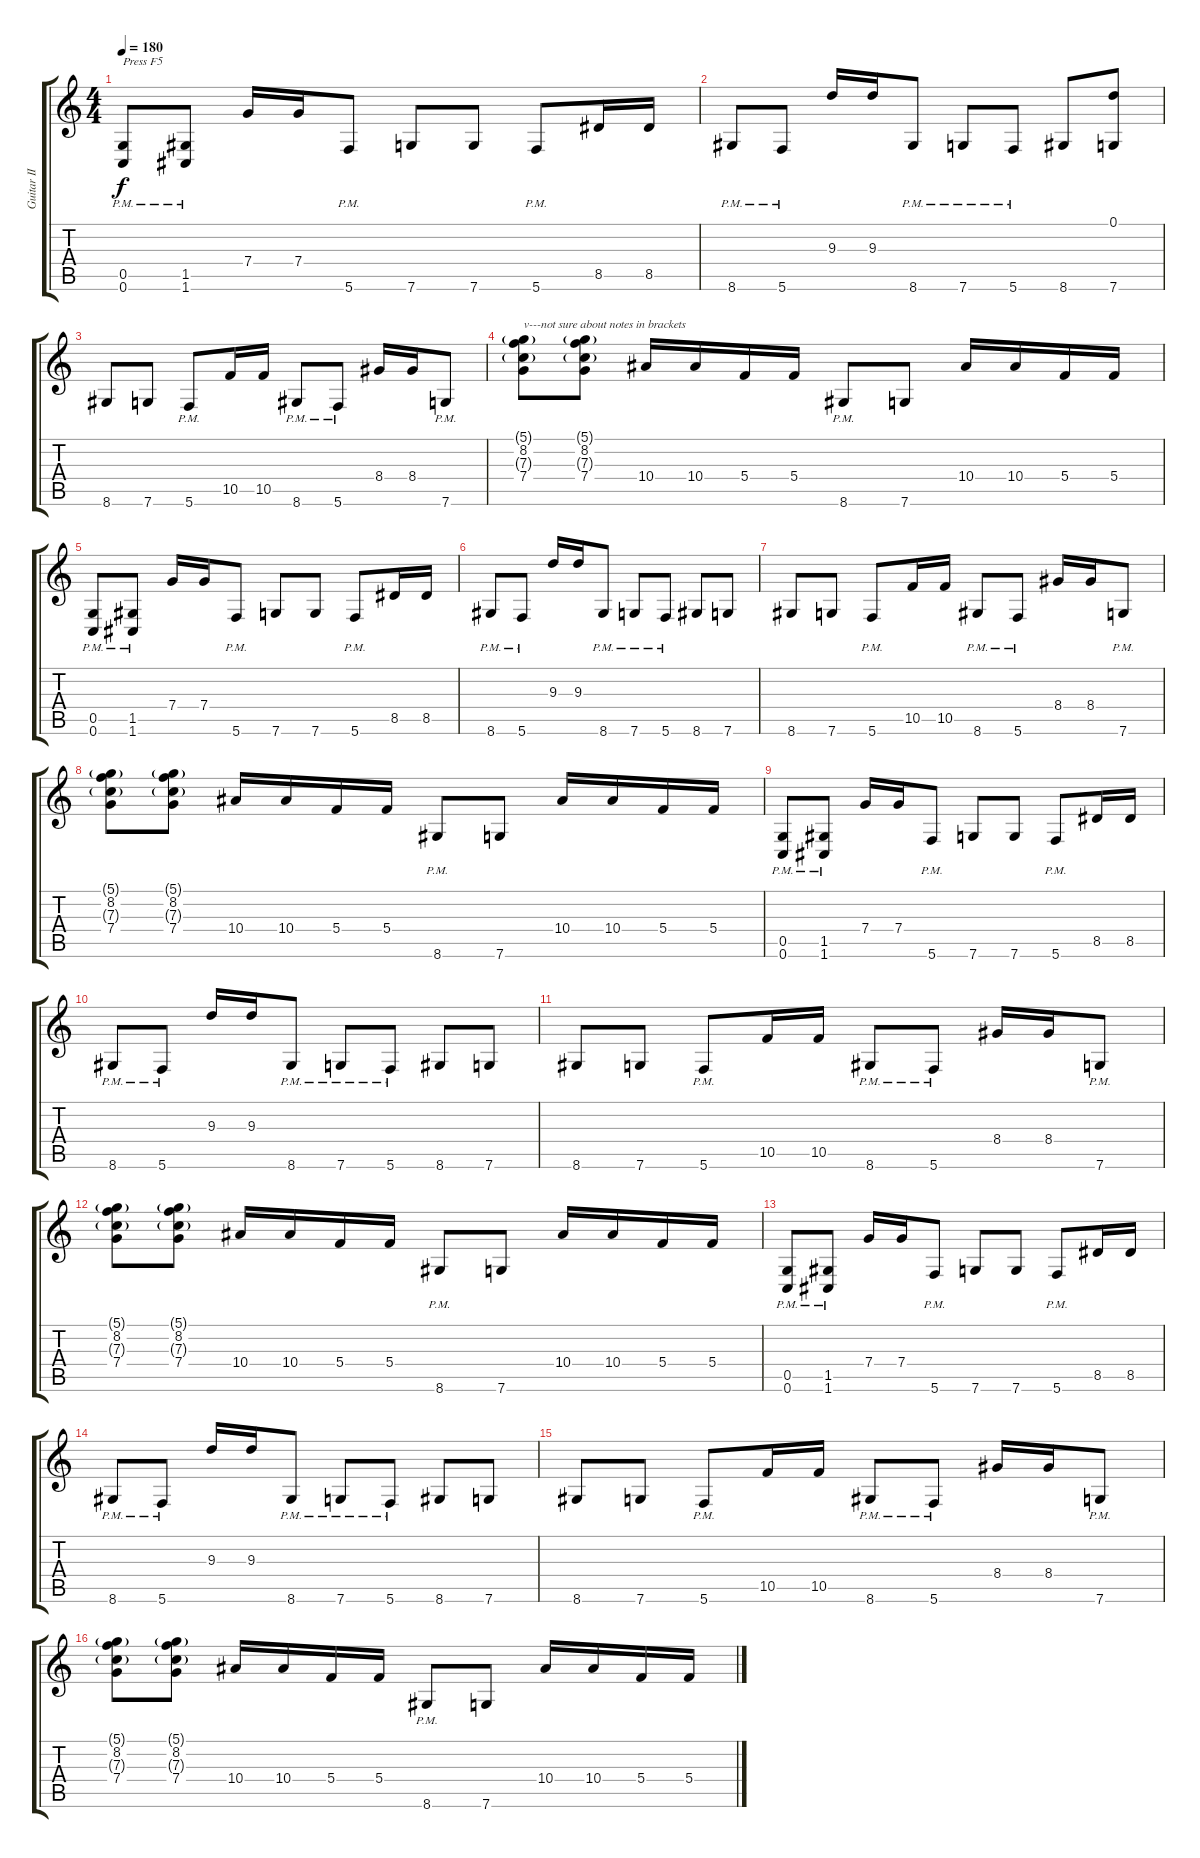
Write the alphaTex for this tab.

\track ("Guitar II" "Guitar II") {instrument distortionguitar}
\staff {score tabs}
\tuning (D4 A3 F3 C3 G2 C2) {hide}
\ts (4 4)
\tempo 180
\clef g2
\ks c
(0.5{pm} 0.6{pm}).8{txt "Press F5" dy f instrument distortionguitar} (1.5{pm} 1.6{pm}).8 7.4.16 7.4.16 5.6{pm}.8 7.6.8 7.6.8 5.6{pm}.8 8.5.16 8.5.16 |
8.6{pm}.8 5.6{pm}.8 9.3.16 9.3.16 8.6{pm}.8 7.6{pm}.8 5.6{pm}.8 8.6.8 (0.1 7.6).8 |
8.6.8 7.6.8 5.6{pm}.8 10.5.16 10.5.16 8.6{pm}.8 5.6{pm}.8 8.4.16 8.4.16 7.6{pm}.8 |
(5.1{g} 8.2 7.3{g} 7.4).8{txt "v---not sure about notes in brackets"} (5.1{g} 8.2 7.3{g} 7.4).8 10.4.16 10.4.16 5.4.16 5.4.16 8.6{pm}.8 7.6.8 10.4.16 10.4.16 5.4.16 5.4.16 |
(0.5{pm} 0.6{pm}).8 (1.5{pm} 1.6{pm}).8 7.4.16 7.4.16 5.6{pm}.8 7.6.8 7.6.8 5.6{pm}.8 8.5.16 8.5.16 |
8.6{pm}.8 5.6{pm}.8 9.3.16 9.3.16 8.6{pm}.8 7.6{pm}.8 5.6{pm}.8 8.6.8 7.6.8 |
8.6.8 7.6.8 5.6{pm}.8 10.5.16 10.5.16 8.6{pm}.8 5.6{pm}.8 8.4.16 8.4.16 7.6{pm}.8 |
(5.1{g} 8.2 7.3{g} 7.4).8 (5.1{g} 8.2 7.3{g} 7.4).8 10.4.16 10.4.16 5.4.16 5.4.16 8.6{pm}.8 7.6.8 10.4.16 10.4.16 5.4.16 5.4.16 |
(0.5{pm} 0.6{pm}).8 (1.5{pm} 1.6{pm}).8 7.4.16 7.4.16 5.6{pm}.8 7.6.8 7.6.8 5.6{pm}.8 8.5.16 8.5.16 |
8.6{pm}.8 5.6{pm}.8 9.3.16 9.3.16 8.6{pm}.8 7.6{pm}.8 5.6{pm}.8 8.6.8 7.6.8 |
8.6.8 7.6.8 5.6{pm}.8 10.5.16 10.5.16 8.6{pm}.8 5.6{pm}.8 8.4.16 8.4.16 7.6{pm}.8 |
(5.1{g} 8.2 7.3{g} 7.4).8 (5.1{g} 8.2 7.3{g} 7.4).8 10.4.16 10.4.16 5.4.16 5.4.16 8.6{pm}.8 7.6.8 10.4.16 10.4.16 5.4.16 5.4.16 |
(0.5{pm} 0.6{pm}).8 (1.5{pm} 1.6{pm}).8 7.4.16 7.4.16 5.6{pm}.8 7.6.8 7.6.8 5.6{pm}.8 8.5.16 8.5.16 |
8.6{pm}.8 5.6{pm}.8 9.3.16 9.3.16 8.6{pm}.8 7.6{pm}.8 5.6{pm}.8 8.6.8 7.6.8 |
8.6.8 7.6.8 5.6{pm}.8 10.5.16 10.5.16 8.6{pm}.8 5.6{pm}.8 8.4.16 8.4.16 7.6{pm}.8 |
(5.1{g} 8.2 7.3{g} 7.4).8 (5.1{g} 8.2 7.3{g} 7.4).8 10.4.16 10.4.16 5.4.16 5.4.16 8.6{pm}.8 7.6.8 10.4.16 10.4.16 5.4.16 5.4.16
